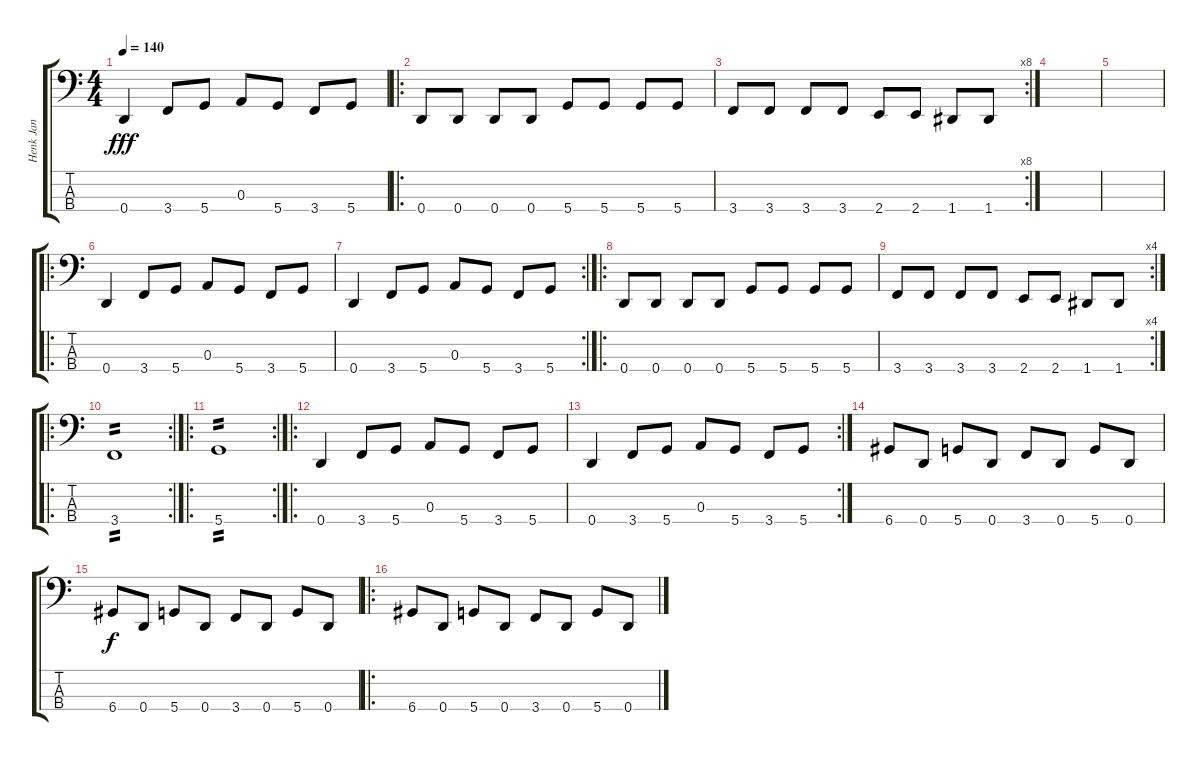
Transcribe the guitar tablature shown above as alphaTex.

\track ("Henk Jan" "Henk Jan") {instrument electricbassfinger}
\staff {score tabs}
\tuning (G2 D2 A1 D1) {hide}
\ts (4 4)
\tempo 140
\clef f4
\ks c
0.4.4{dy fff} 3.4.8 5.4.8 0.3.8 5.4.8 3.4.8 5.4.8 |
\ro
0.4.8 0.4.8 0.4.8 0.4.8 5.4.8 5.4.8 5.4.8 5.4.8 |
\rc 8
3.4.8 3.4.8 3.4.8 3.4.8 2.4.8 2.4.8 1.4.8 1.4.8 |
|
|
\ro
0.4.4 3.4.8 5.4.8 0.3.8 5.4.8 3.4.8 5.4.8 |
\rc 2
0.4.4 3.4.8 5.4.8 0.3.8 5.4.8 3.4.8 5.4.8 |
\ro
0.4.8 0.4.8 0.4.8 0.4.8 5.4.8 5.4.8 5.4.8 5.4.8 |
\rc 4
3.4.8 3.4.8 3.4.8 3.4.8 2.4.8 2.4.8 1.4.8 1.4.8 |
\ro
\rc 2
3.4.1{tp 2} |
\ro
\rc 2
5.4.1{tp 2} |
\ro
0.4.4 3.4.8 5.4.8 0.3.8 5.4.8 3.4.8 5.4.8 |
\rc 2
0.4.4 3.4.8 5.4.8 0.3.8 5.4.8 3.4.8 5.4.8 |
6.4.8 0.4.8 5.4.8 0.4.8 3.4.8 0.4.8 5.4.8 0.4.8 |
6.4.8{dy f} 0.4.8 5.4.8 0.4.8 3.4.8 0.4.8 5.4.8 0.4.8 |
\ro
6.4.8 0.4.8 5.4.8 0.4.8 3.4.8 0.4.8 5.4.8 0.4.8
